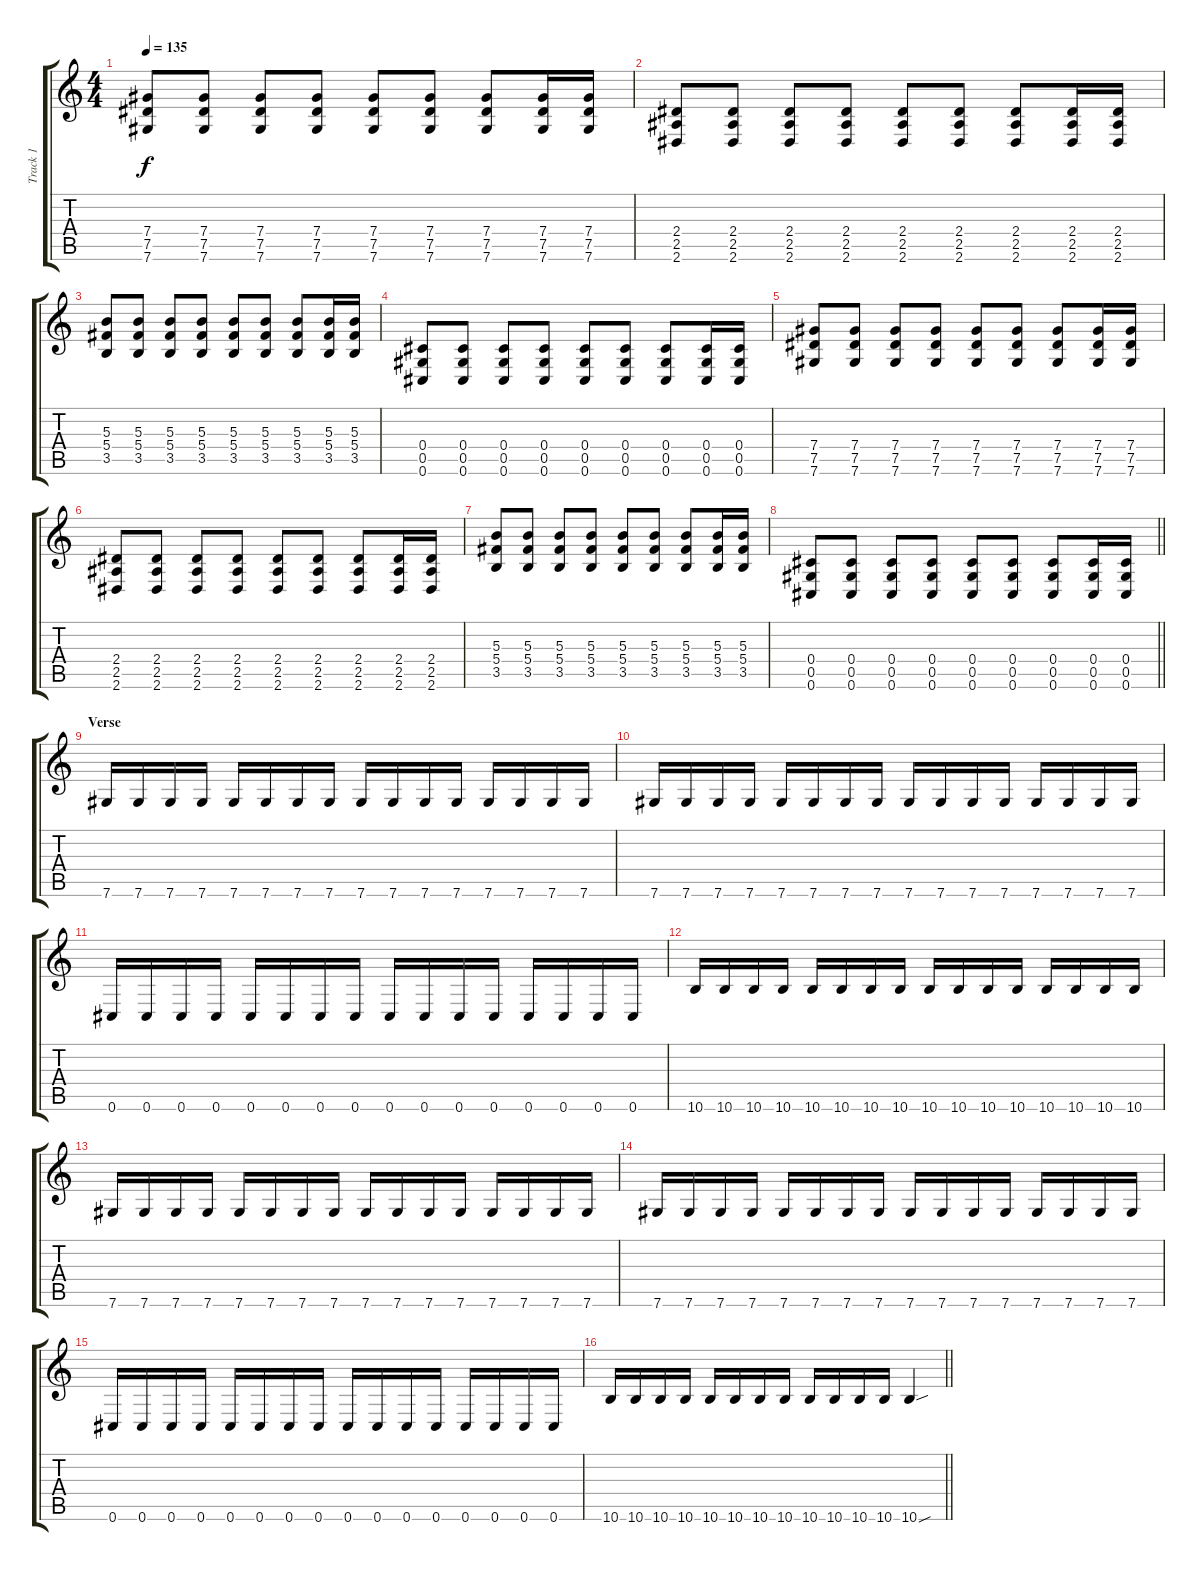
\track ("Track 1" "Track 1") {instrument distortionguitar}
\staff {score tabs}
\tuning (Eb4 Bb3 Gb3 Db3 Ab2 Db2) {hide}
\ts (4 4)
\tempo 135
\clef g2
\ks c
(7.4 7.5 7.6).8{dy f} (7.4 7.5 7.6).8 (7.4 7.5 7.6).8 (7.4 7.5 7.6).8 (7.4 7.5 7.6).8 (7.4 7.5 7.6).8 (7.4 7.5 7.6).8 (7.4 7.5 7.6).16 (7.4 7.5 7.6).16 |
(2.4 2.5 2.6).8 (2.4 2.5 2.6).8 (2.4 2.5 2.6).8 (2.4 2.5 2.6).8 (2.4 2.5 2.6).8 (2.4 2.5 2.6).8 (2.4 2.5 2.6).8 (2.4 2.5 2.6).16 (2.4 2.5 2.6).16 |
(5.3 5.4 3.5).8 (5.3 5.4 3.5).8 (5.3 5.4 3.5).8 (5.3 5.4 3.5).8 (5.3 5.4 3.5).8 (5.3 5.4 3.5).8 (5.3 5.4 3.5).8 (5.3 5.4 3.5).16 (5.3 5.4 3.5).16 |
(0.4 0.5 0.6).8 (0.4 0.5 0.6).8 (0.4 0.5 0.6).8 (0.4 0.5 0.6).8 (0.4 0.5 0.6).8 (0.4 0.5 0.6).8 (0.4 0.5 0.6).8 (0.4 0.5 0.6).16 (0.4 0.5 0.6).16 |
(7.4 7.5 7.6).8 (7.4 7.5 7.6).8 (7.4 7.5 7.6).8 (7.4 7.5 7.6).8 (7.4 7.5 7.6).8 (7.4 7.5 7.6).8 (7.4 7.5 7.6).8 (7.4 7.5 7.6).16 (7.4 7.5 7.6).16 |
(2.4 2.5 2.6).8 (2.4 2.5 2.6).8 (2.4 2.5 2.6).8 (2.4 2.5 2.6).8 (2.4 2.5 2.6).8 (2.4 2.5 2.6).8 (2.4 2.5 2.6).8 (2.4 2.5 2.6).16 (2.4 2.5 2.6).16 |
(5.3 5.4 3.5).8 (5.3 5.4 3.5).8 (5.3 5.4 3.5).8 (5.3 5.4 3.5).8 (5.3 5.4 3.5).8 (5.3 5.4 3.5).8 (5.3 5.4 3.5).8 (5.3 5.4 3.5).16 (5.3 5.4 3.5).16 |
\barLineRight lightlight
(0.4 0.5 0.6).8 (0.4 0.5 0.6).8 (0.4 0.5 0.6).8 (0.4 0.5 0.6).8 (0.4 0.5 0.6).8 (0.4 0.5 0.6).8 (0.4 0.5 0.6).8 (0.4 0.5 0.6).16 (0.4 0.5 0.6).16 |
\section ("" "Verse")
7.6.16 7.6.16 7.6.16 7.6.16 7.6.16 7.6.16 7.6.16 7.6.16 7.6.16 7.6.16 7.6.16 7.6.16 7.6.16 7.6.16 7.6.16 7.6.16 |
7.6.16 7.6.16 7.6.16 7.6.16 7.6.16 7.6.16 7.6.16 7.6.16 7.6.16 7.6.16 7.6.16 7.6.16 7.6.16 7.6.16 7.6.16 7.6.16 |
0.6.16 0.6.16 0.6.16 0.6.16 0.6.16 0.6.16 0.6.16 0.6.16 0.6.16 0.6.16 0.6.16 0.6.16 0.6.16 0.6.16 0.6.16 0.6.16 |
10.6.16 10.6.16 10.6.16 10.6.16 10.6.16 10.6.16 10.6.16 10.6.16 10.6.16 10.6.16 10.6.16 10.6.16 10.6.16 10.6.16 10.6.16 10.6.16 |
7.6.16 7.6.16 7.6.16 7.6.16 7.6.16 7.6.16 7.6.16 7.6.16 7.6.16 7.6.16 7.6.16 7.6.16 7.6.16 7.6.16 7.6.16 7.6.16 |
7.6.16 7.6.16 7.6.16 7.6.16 7.6.16 7.6.16 7.6.16 7.6.16 7.6.16 7.6.16 7.6.16 7.6.16 7.6.16 7.6.16 7.6.16 7.6.16 |
0.6.16 0.6.16 0.6.16 0.6.16 0.6.16 0.6.16 0.6.16 0.6.16 0.6.16 0.6.16 0.6.16 0.6.16 0.6.16 0.6.16 0.6.16 0.6.16 |
\barLineRight lightlight
10.6.16 10.6.16 10.6.16 10.6.16 10.6.16 10.6.16 10.6.16 10.6.16 10.6.16 10.6.16 10.6.16 10.6.16 10.6{sou}.4
